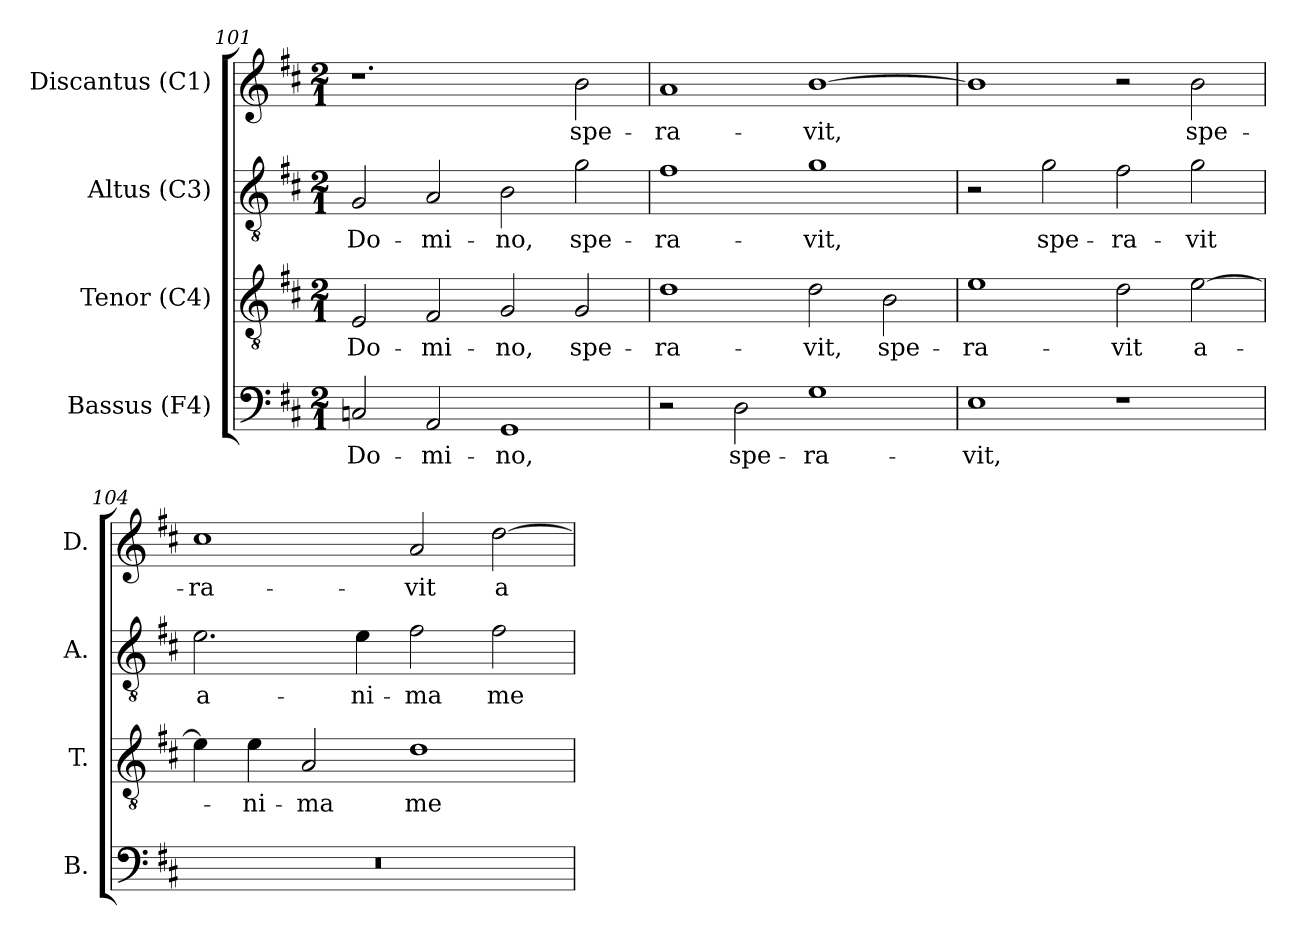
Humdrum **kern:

**kern	**text	**kern	**text	**kern	**text	**kern	**text
*part4	*part4	*part3	*part3	*part2	*part2	*part1	*part1
*staff4	*staff4	*staff3	*staff3	*staff2	*staff2	*staff1	*staff1
*I"Bassus (F4)	*	*I"Tenor (C4)	*	*I"Altus (C3)	*	*I"Discantus (C1)	*
*I'B.	*	*I'T.	*	*I'A.	*	*I'D.	*
*clefF4	*	*clefGv2	*	*clefGv2	*	*clefG2	*
*	*	*ITrd7c12	*	*ITrd7c12	*	*	*
*k[f#c#]	*	*k[f#c#]	*	*k[f#c#]	*	*k[f#c#]	*
*D:	*	*D:	*	*D:	*	*D:	*
*M2/1	*	*M2/1	*	*M2/1	*	*M2/1	*
=101	=101	=101	=101	=101	=101	=101	=101
!	!LO:LY:b:color=#000000	!	!	!	!	!	!
!	!	!	!LO:LY:b:color=#000000	!	!	!	!
!	!	!	!	!	!LO:LY:b:color=#000000	!	!
2Cni/	Do-	2EEi/	Do-	2GGi/	Do-	1.r	.
!	!LO:LY:b:color=#000000	!	!	!	!	!	!
!	!	!	!LO:LY:b:color=#000000	!	!	!	!
!	!	!	!	!	!LO:LY:b:color=#000000	!	!
2AAi/	-mi-	2FF#i/	-mi-	2AAi/	-mi-	.	.
!	!LO:LY:b:color=#000000	!	!	!	!	!	!
!	!	!	!LO:LY:b:color=#000000	!	!	!	!
!	!	!	!	!	!LO:LY:b:color=#000000	!	!
1GGi	-no,	2GGi/	-no,	2BBi\	-no,	.	.
!	!	!	!LO:LY:b:color=#000000	!	!	!	!
!	!	!	!	!	!LO:LY:b:color=#000000	!	!
!	!	!	!	!	!	!	!LO:LY:b:color=#000000
.	.	2GGi/	spe-	2Gi\	spe-	2bi\	spe-
!!LO:LB:g=z
=102	=102	=102	=102	=102	=102	=102	=102
!	!	!	!LO:LY:b:color=#000000	!	!	!	!
!	!	!	!	!	!LO:LY:b:color=#000000	!	!
!	!	!	!	!	!	!	!LO:LY:b:color=#000000
2r	.	1Di	-ra-	1F#i	-ra-	1ai	-ra-
!	!LO:LY:b:color=#000000	!	!	!	!	!	!
2Di\	spe-	.	.	.	.	.	.
!	!LO:LY:b:color=#000000	!	!	!	!	!	!
!	!	!	!LO:LY:b:color=#000000	!	!	!	!
!	!	!	!	!	!LO:LY:b:color=#000000	!	!
!	!	!	!	!	!	!	!LO:LY:b:color=#000000
1Gi	-ra-	2Di\	-vit,	1Gi	-vit,	[1bi	-vit,
!	!	!	!LO:LY:b:color=#000000	!	!	!	!
.	.	2BBi\	spe-	.	.	.	.
=103	=103	=103	=103	=103	=103	=103	=103
!	!LO:LY:b:color=#000000	!	!	!	!	!	!
!	!	!	!LO:LY:b:color=#000000	!	!	!	!
1Ei	-vit,	1Ei	-ra-	2r	.	1bi]	.
!	!	!	!	!	!LO:LY:b:color=#000000	!	!
.	.	.	.	2Gi\	spe-	.	.
!	!	!	!LO:LY:b:color=#000000	!	!	!	!
!	!	!	!	!	!LO:LY:b:color=#000000	!	!
1r	.	2Di\	-vit	2F#i\	-ra-	2r	.
!	!	!	!LO:LY:b:color=#000000	!	!	!	!
!	!	!	!	!	!LO:LY:b:color=#000000	!	!
!	!	!	!	!	!	!	!LO:LY:b:color=#000000
.	.	[2Ei\	a-	2Gi\	-vit	2bi\	spe-
=104	=104	=104	=104	=104	=104	=104	=104
!LO:N:vis=1	!	!	!	!	!	!	!
!	!	!	!	!	!LO:LY:b:color=#000000	!	!
!	!	!	!	!	!	!	!LO:LY:b:color=#000000
0r	.	4Ei\]	.	2.Ei\	a-	1cc#i	-ra-
!	!	!	!LO:LY:b:color=#000000	!	!	!	!
.	.	4Ei\	-ni-	.	.	.	.
!	!	!	!LO:LY:b:color=#000000	!	!	!	!
.	.	2AAi/	-ma	.	.	.	.
!	!	!	!	!	!LO:LY:b:color=#000000	!	!
.	.	.	.	4Ei\	-ni-	.	.
!	!	!	!LO:LY:b:color=#000000	!	!	!	!
!	!	!	!	!	!LO:LY:b:color=#000000	!	!
!	!	!	!	!	!	!	!LO:LY:b:color=#000000
.	.	1Di	me-	2F#i\	-ma	2ai/	-vit
!	!	!	!	!	!LO:LY:b:color=#000000	!	!
!	!	!	!	!	!	!	!LO:LY:b:color=#000000
.	.	.	.	2F#i\	me-	[2ddi\	a-
=	=	=	=	=	=	=	=
*-	*-	*-	*-	*-	*-	*-	*-
